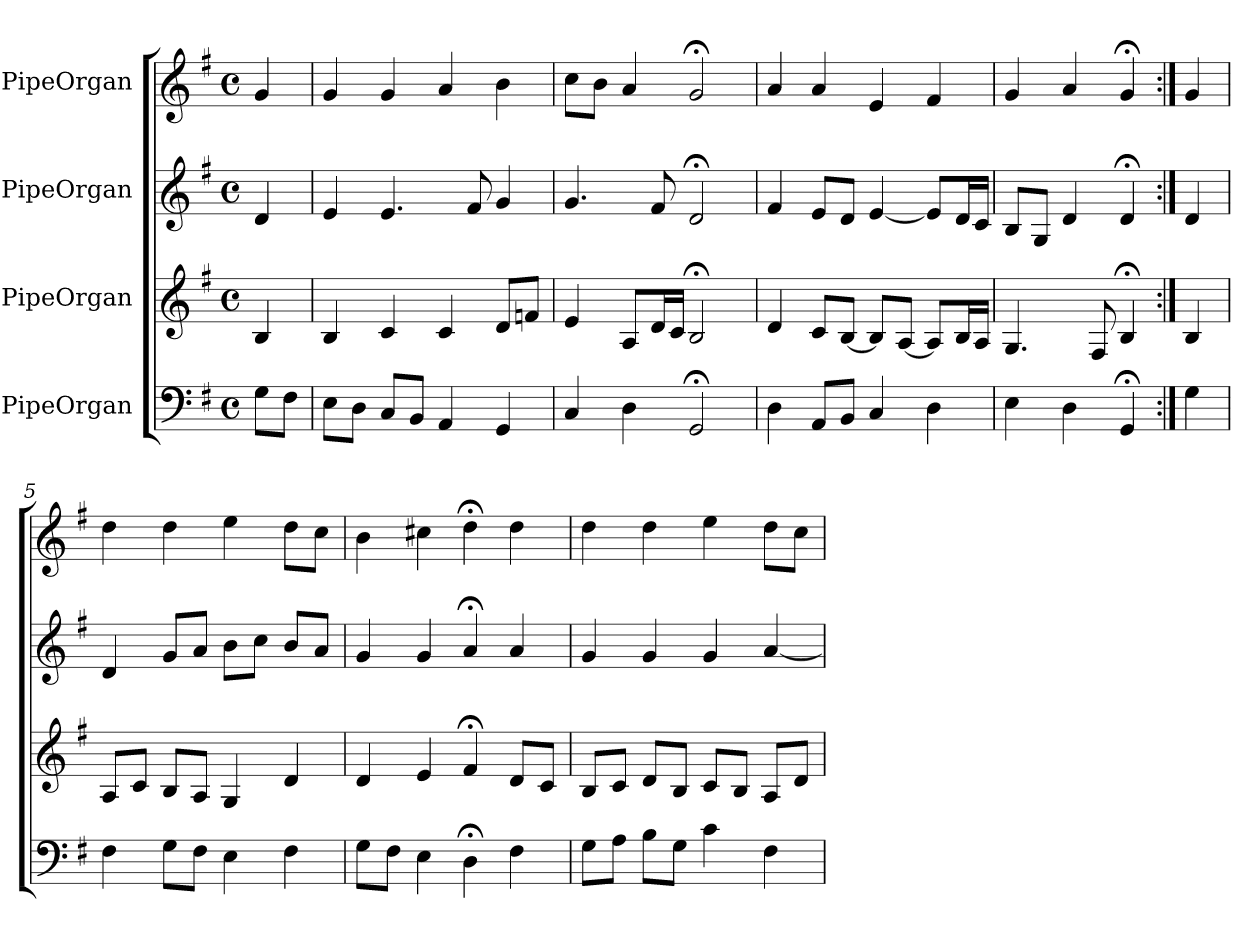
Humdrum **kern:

**kern	**kern	**kern	**kern
*part4	*part3	*part2	*part1
*staff4	*staff3	*staff2	*staff1
*I"PipeOrgan	*I"PipeOrgan	*I"PipeOrgan	*I"PipeOrgan
*k[f#]	*k[f#]	*k[f#]	*k[f#]
*G:	*G:	*G:	*G:
*M4/4	*M4/4	*M4/4	*M4/4
*met(c)	*met(c)	*met(c)	*met(c)
*MM60	*MM60	*MM60	*MM60
=	=	=	=
8GL	4B	4d	4g
8F#J	.	.	.
=1	=1	=1	=1
8EL	4B	4e	4g
8DJ	.	.	.
8CL	4c	4.e	4g
8BBJ	.	.	.
4AA	4c	.	4a
.	.	8f#	.
4GG	8dL	4g	4b
.	8fnJ	.	.
=2	=2	=2	=2
4C	4e	4.g	8ccL
.	.	.	8bJ
4D	8AL	.	4a
.	16dL	8f#	.
.	16cJJ	.	.
2GG;<	2B;<	2d;<	2g;<
=3	=3	=3	=3
4D	4d	4f#	4a
8AAL	8cL	8eL	4a
8BBJ	[8BJ	8dJ	.
4C	8BL]	[4e	4e
.	[8AJ	.	.
4D	8AL]	8eL]	4f#
.	16BL	16dL	.
.	16AJJ	16cJJ	.
=4	=4	=4	=4
4E	4.G	8BL	4g
.	.	8GJ	.
4D	.	4d	4a
.	8F#	.	.
4GG;<	4B;<	4d;<	4g;<
=:|!	=:|!	=:|!	=:|!
4G	4B	4d	4g
=5	=5	=5	=5
4F#	8AL	4d	4dd
.	8cJ	.	.
8GL	8BL	8gL	4dd
8F#J	8AJ	8aJ	.
4E	4G	8bL	4ee
.	.	8ccJ	.
4F#	4d	8bL	8ddL
.	.	8aJ	8ccJ
=6	=6	=6	=6
8GL	4d	4g	4b
8F#J	.	.	.
4E	4e	4g	4cc#X
4D;<	4f#;<	4a;<	4dd;<
4F#	8dL	4a	4dd
.	8cJ	.	.
=7	=7	=7	=7
8GL	8BL	4g	4dd
8AJ	8cJ	.	.
8BL	8dL	4g	4dd
8GJ	8BJ	.	.
4c	8cL	4g	4ee
.	8BJ	.	.
4F#	8AL	[4a	8ddL
.	8dJ	.	8ccJ
=	=	=	=
*-	*-	*-	*-
